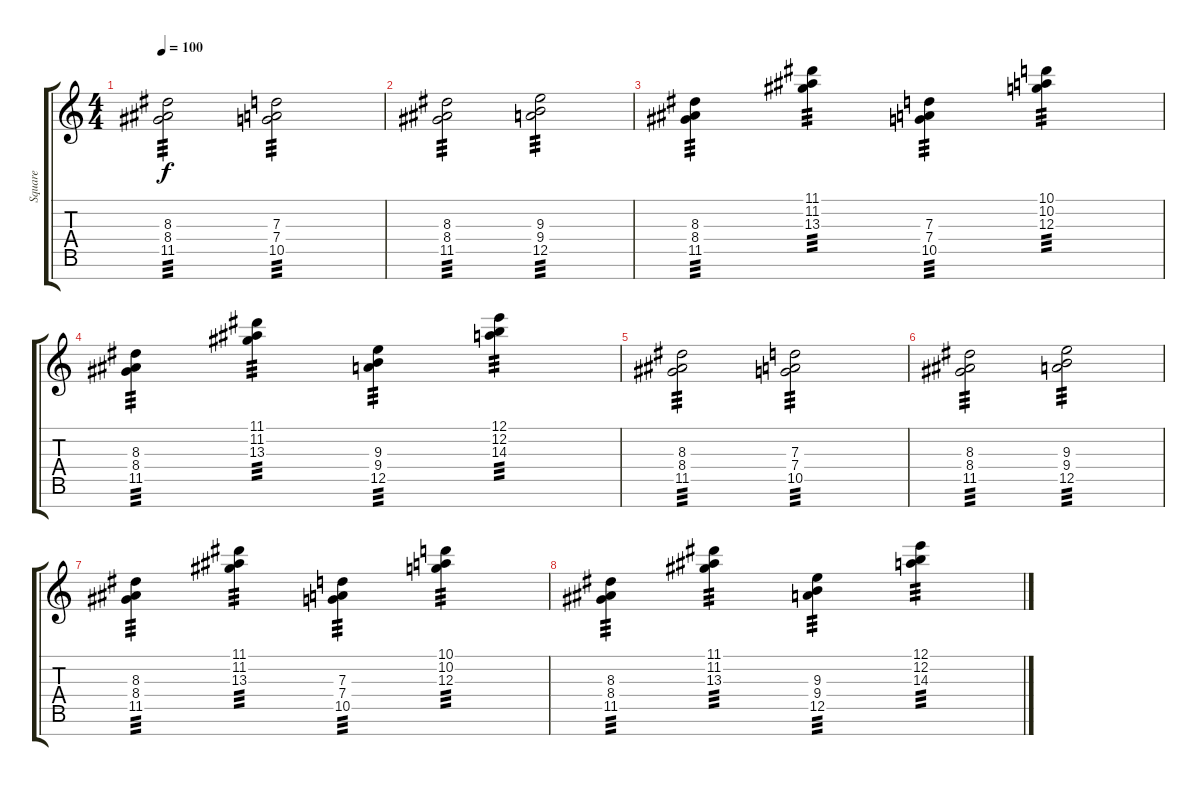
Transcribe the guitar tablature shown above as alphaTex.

\track ("Square" "Square") {instrument electricguitarjazz}
\staff {score tabs}
\tuning (E4 B3 G3 D3 A2 E2 B1) {hide}
\ts (4 4)
\tempo 100
\clef g2
\ks c
(8.3 8.4 11.5).2{tp 3 dy f} (7.3 7.4 10.5).2{tp 3} |
(8.3 8.4 11.5).2{tp 3} (9.3 9.4 12.5).2{tp 3} |
(8.3 8.4 11.5).4{tp 3} (11.1 11.2 13.3).4{tp 3} (7.3 7.4 10.5).4{tp 3} (10.1 10.2 12.3).4{tp 3} |
(8.3 8.4 11.5).4{tp 3} (11.1 11.2 13.3).4{tp 3} (9.3 9.4 12.5).4{tp 3} (12.1 12.2 14.3).4{tp 3} |
(8.3 8.4 11.5).2{tp 3} (7.3 7.4 10.5).2{tp 3} |
(8.3 8.4 11.5).2{tp 3} (9.3 9.4 12.5).2{tp 3} |
(8.3 8.4 11.5).4{tp 3} (11.1 11.2 13.3).4{tp 3} (7.3 7.4 10.5).4{tp 3} (10.1 10.2 12.3).4{tp 3} |
(8.3 8.4 11.5).4{tp 3} (11.1 11.2 13.3).4{tp 3} (9.3 9.4 12.5).4{tp 3} (12.1 12.2 14.3).4{tp 3}
